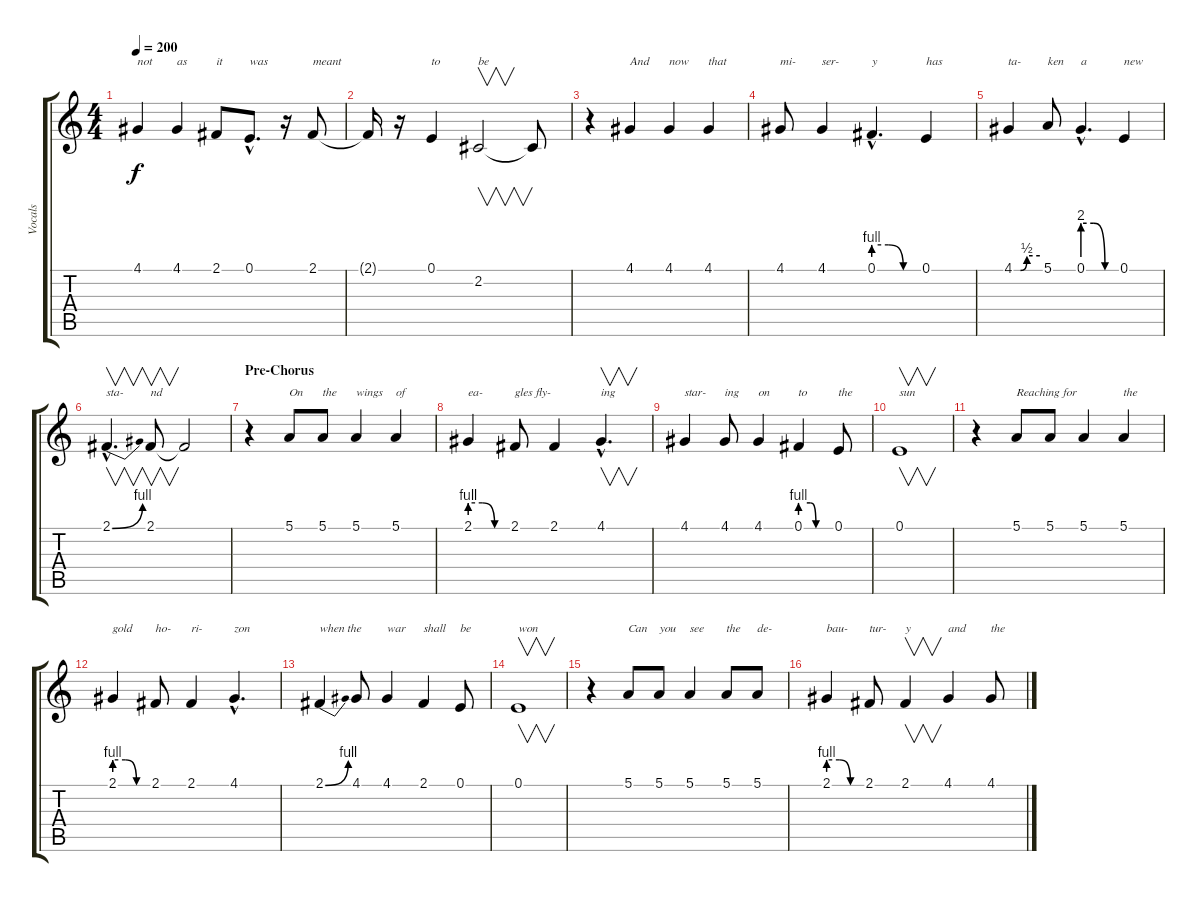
\track ("Vocals" "Vocals") {instrument lead2sawtooth}
\staff {score tabs}
\tuning (E4 B3 G3 D3 A2 E2) {hide}
\ts (4 4)
\tempo 200
\clef g2
\ks c
4.1.4{txt "not" dy f} 4.1.4{txt "as"} 2.1.8{txt "it"} 0.1{hac}.8{d txt "was"} r.16 2.1.8{txt "meant"} |
2.1{t}.16 r.16 0.1.4{txt "to"} 2.2.2{v txt "be"} 2.2{t}.8 |
r.4 4.1.4{txt "And"} 4.1.4{txt "now"} 4.1.4{txt "that"} |
4.1.8{txt "mi-"} 4.1.4{txt "ser-"} 0.1{be (custom 0 4 20 4 40 0 60 0) hac}.4{d txt "y"} 0.1.4{txt "has"} |
4.1{be (custom 0 0 15 0 30 2 60 2)}.4{txt "ta-"} 5.1.8{txt "ken"} 0.1{be (custom 0 8 20 8 40 0 60 0) hac}.4{d txt "a"} 0.1.4{txt "new"} |
2.1{be (bend 0 0 60 4) hac}.4{v d txt "sta-"} 2.1.8{v txt "nd"} 2.1{t}.2 |
\section ("" "Pre-Chorus")
r.4 5.1.8{txt "On"} 5.1.8{txt "the"} 5.1.4{txt "wings"} 5.1.4{txt "of"} |
2.1{be (custom 0 4 20 4 40 0 60 0)}.4{txt "ea-"} 2.1.8{txt "gles fly-"} 2.1.4 4.1{hac}.4{v d txt "ing"} |
4.1.4{txt "star-"} 4.1.8{txt "ing"} 4.1.4{txt "on"} 0.1{be (custom 0 4 20 4 31 0 60 0)}.4{txt "to"} 0.1.8{txt "the"} |
0.1.1{v txt "sun"} |
r.4 5.1.8{txt "Reaching for"} 5.1.8 5.1.4 5.1.4{txt "the"} |
2.1{be (custom 0 4 20 4 40 0 60 0)}.4{txt "gold"} 2.1.8{txt "ho-"} 2.1.4{txt "ri-"} 4.1{hac}.4{d txt "zon"} |
2.1{be (bend 0 0 60 4)}.4{txt "when the"} 4.1.8 4.1.4{txt "war"} 2.1.4{txt "shall"} 0.1.8{txt "be"} |
0.1.1{v txt "won"} |
r.4 5.1.8{txt "Can"} 5.1.8{txt "you"} 5.1.4{txt "see"} 5.1.8{txt "the"} 5.1.8{txt "de-"} |
2.1{be (custom 0 4 20 4 40 0 60 0)}.4{txt "bau-"} 2.1.8{txt "tur-"} 2.1.4{v txt "y"} 4.1.4{txt "and"} 4.1.8{txt "the"}
